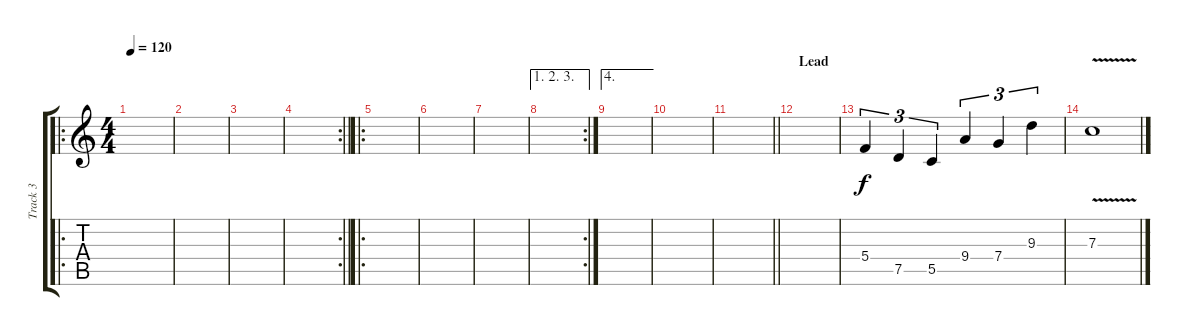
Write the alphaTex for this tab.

\track ("Track 3" "Track 3") {instrument acousticguitarsteel}
\staff {score tabs}
\tuning (D4 A3 F3 C3 G2 D2) {hide}
\ro
\ts (4 4)
\section ("" "")
\tempo 120
\clef g2
\ks c
|
|
|
\rc 2
\barLineRight lightlight
|
\ro
\section ("" "")
|
|
|
\ae (1 2 3)
\rc 2
|
\ae 4
|
|
\barLineRight lightlight
|
\section ("" "Lead")
|
5.4.4{tu (3 2)} 7.5.4{tu (3 2)} 5.5.4{tu (3 2)} 9.4.4{tu (3 2)} 7.4.4{tu (3 2)} 9.3.4{tu (3 2)} |
7.3{v}.1
